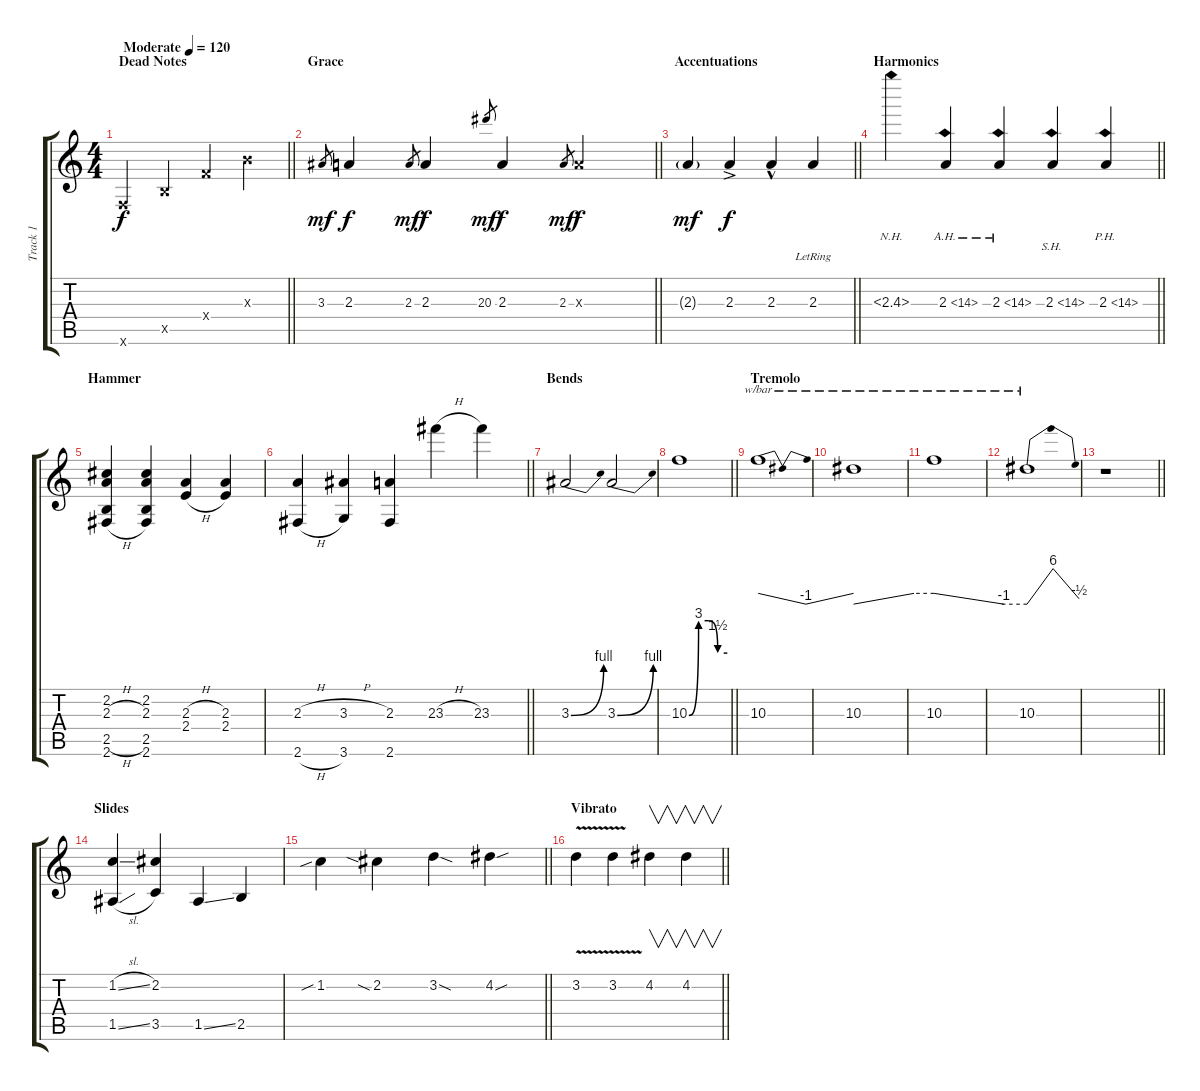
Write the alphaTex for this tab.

\track ("Track 1" "Track 1") {instrument acousticguitarsteel}
\staff {score tabs}
\tuning (E4 B3 G3 D3 A2 E2) {hide}
\ts (4 4)
\section ("" "Dead Notes")
\tempo (120 "Moderate")
\clef g2
\barLineRight lightlight
\ks c
1.6{x}.4{dy f instrument acousticguitarsteel} 2.5{x}.4 3.4{x}.4 4.3{x}.4 |
\section ("" "Grace")
\barLineRight lightlight
3.3.8{gr dy mf} 2.3.4{dy f} 2.3.8{gr dy mf} 2.3.4{dy f} 20.3.8{gr dy mf} 2.3.4{dy f} 2.3.8{gr dy mf} 2.3{x}.4{dy f} |
\section ("" "Accentuations")
\barLineRight lightlight
2.3{g}.4{dy mf} 2.3{ac}.4{dy f} 2.3{hac}.4 2.3{lr}.4 |
\section ("" "Harmonics")
\barLineRight lightlight
2.3{nh}.4 2.3{ah 12}.4 2.3{ah 12}.4 2.3{sh 12}.4 2.3{ph 12}.4 |
\section ("" "Hammer")
(2.2 2.3{h} 2.5{h} 2.6{h}).4 (2.2 2.3 2.5 2.6).4 (2.3{h} 2.4{h}).4 (2.3 2.4).4 |
\barLineRight lightlight
(2.3{h} 2.6{h}).4 (3.3{h} 3.6).4 (2.3 2.6).4 23.3{h}.4 23.3.4 |
\section ("" "Bends")
3.3{be (bend 0 0 60 4)}.2 3.3{be (bend 0 0 60 4)}.2 |
\barLineRight lightlight
10.3{be (custom 0 0 15 12 30 12 45 6 60 6)}.1 |
\section ("" "Tremolo")
10.3.1{tbe (dip default 0 0 30 -4 60 0)} |
10.3.1{tbe (custom default 0 -4 45 0 60 0)} |
10.3.1{tbe (custom default 0 0 45 -4 60 -4)} |
10.3.1{tbe (dip default 0 -4 30 24 60 -2)} |
\barLineRight lightlight
r.1 |
\section ("" "Slides")
(1.2{sl} 1.5{sl}).4 (2.2 3.5).4 1.5{ss}.4 2.5.4 |
\barLineRight lightlight
1.2{sib}.4 2.2{sia}.4 3.2{sod}.4 4.2{sou}.4 |
\section ("" "Vibrato")
\barLineRight lightlight
3.2{v}.4 3.2{v}.4 4.2.4{v} 4.2.4{v}
